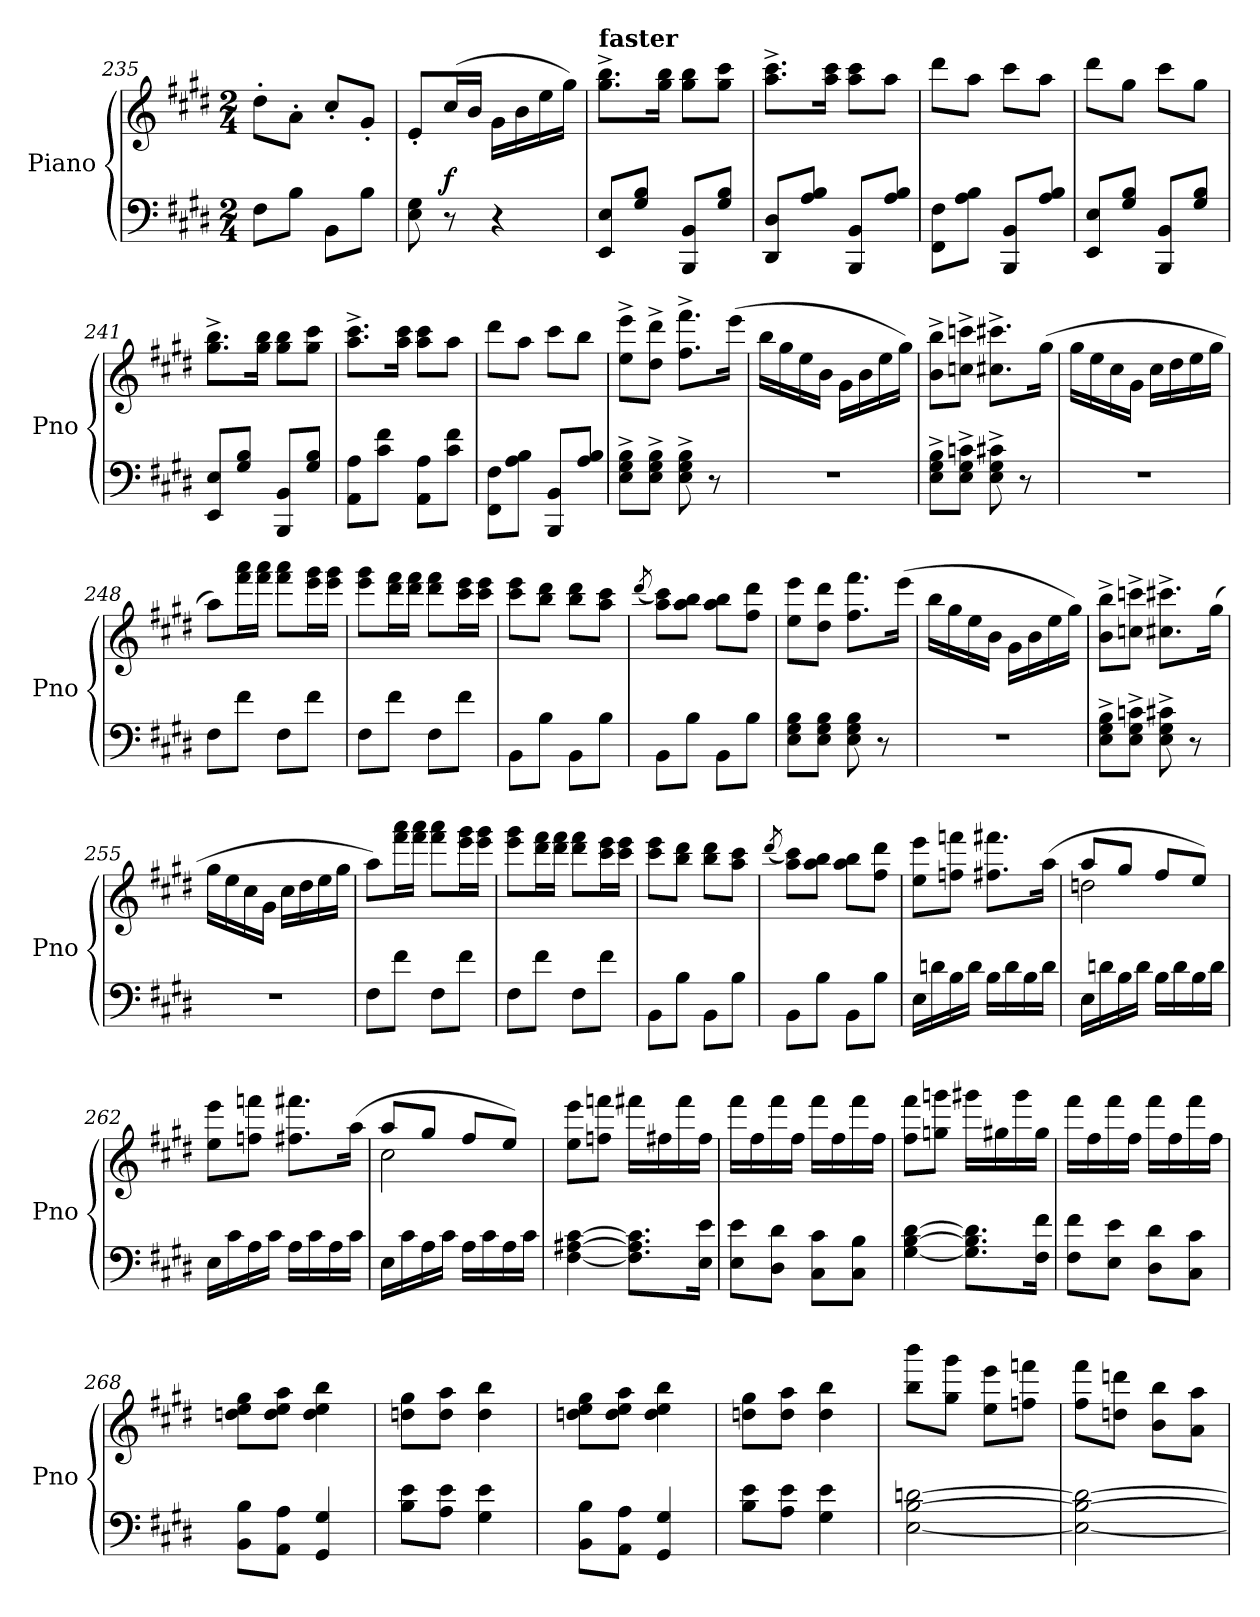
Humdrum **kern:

**kern	**kern	**dynam
*part1	*part1	*part1
*staff2	*staff1	*staff1/2
*I"Piano	*	*
*I'Pno	*	*
!!LO:LB:g=z
*clefF4	*clefG2	*
*k[f#c#g#d#]	*k[f#c#g#d#]	*
*M2/4	*M2/4	*
=235	=235	=235
8F#\L	8dd#'\L	.
8B\J	8a'\J	.
8BB\L	8cc#'/L	.
8B\J	8g#'/J	.
=236	=236	=236
8E\ 8G#\	8e'/L	.
!	!	!LO:DY:a=2
8r	(16cc#/L	f
.	16b/JJ	.
4r	16g#\LL	.
.	16b\	.
.	16ee\	.
.	16gg#\JJ)	.
=237	=237	=237
*	*MM160	*
!	!LO:TX:a:B:t=faster	!
8EE/ 8E/L	8.gg#\^ 8.bb\^L	.
8G#/ 8B/J	.	.
.	16gg#\ 16bb\Jk	.
8BBB/ 8BB/L	8gg#\ 8bb\L	.
8G#/ 8B/J	8gg#\ 8ccc#\J	.
=238	=238	=238
8DD#/ 8D#/L	8.aa\^ 8.ccc#\^L	.
8A/ 8B/J	.	.
.	16aa\ 16ccc#\Jk	.
8BBB/ 8BB/L	8aa\ 8ccc#\L	.
8A/ 8B/J	8aa\J	.
=239	=239	=239
8FF#\ 8F#\L	8ddd#\L	.
8A\ 8B\J	8aa\J	.
8BBB/ 8BB/L	8ccc#\L	.
8A/ 8B/J	8aa\J	.
=240	=240	=240
8EE/ 8E/L	8ddd#\L	.
8G#/ 8B/J	8gg#\J	.
8BBB/ 8BB/L	8ccc#\L	.
8G#/ 8B/J	8gg#\J	.
=241	=241	=241
8EE/ 8E/L	8.gg#\^ 8.bb\^L	.
8G#/ 8B/J	.	.
.	16gg#\ 16bb\Jk	.
8BBB/ 8BB/L	8gg#\ 8bb\L	.
8G#/ 8B/J	8gg#\ 8ccc#\J	.
=242	=242	=242
8AA\ 8A\L	8.aa\^ 8.ccc#\^L	.
8c#\ 8f#\J	.	.
.	16aa\ 16ccc#\Jk	.
8AA\ 8A\L	8aa\ 8ccc#\L	.
8c#\ 8f#\J	8aa\J	.
=243	=243	=243
8FF#\ 8F#\L	8ddd#\L	.
8A\ 8B\J	8aa\J	.
8BBB/ 8BB/L	8ccc#\L	.
8A/ 8B/J	8bb\J	.
!!LO:LB:g=z
=244	=244	=244
8E\^ 8G#\^ 8B\^L	8ee\^ 8eee\^L	.
8E\^ 8G#\^ 8B\^J	8dd#\^ 8ddd#\^J	.
8E\^ 8G#\^ 8B\^	8.ff#\^ 8.fff#\^L	.
8r	.	.
.	(16eee\Jk	.
=245	=245	=245
2r	16bb\LL	.
.	16gg#\	.
.	16ee\	.
.	16b\JJ	.
.	16g#\LL	.
.	16b\	.
.	16ee\	.
.	16gg#\JJ)	.
=246	=246	=246
8E\^ 8G#\^ 8B\^L	8b\^ 8bb\^L	.
8E\^ 8G#\^ 8cn\^J	8ccn\^ 8cccn\^J	.
8E\^ 8G#\^ 8c#X\^	8.cc#X\^ 8.ccc#X\^L	.
8r	.	.
.	(16gg#\Jk	.
=247	=247	=247
2r	16gg#\LL	.
.	16ee\	.
.	16cc#\	.
.	16g#\JJ	.
.	16cc#\LL	.
.	16dd#\	.
.	16ee\	.
.	16gg#\JJ	.
=248	=248	=248
8F#\L	8aa\L)	.
8f#\J	16fff#\ 16aaa\L	.
.	16fff#\ 16aaa\JJ	.
8F#\L	8fff#\ 8aaa\L	.
8f#\J	16eee\ 16ggg#\L	.
.	16eee\ 16ggg#\JJ	.
=249	=249	=249
8F#\L	8eee\ 8ggg#\L	.
8f#\J	16ddd#\ 16fff#\L	.
.	16ddd#\ 16fff#\JJ	.
8F#\L	8ddd#\ 8fff#\L	.
8f#\J	16ccc#\ 16eee\L	.
.	16ccc#\ 16eee\JJ	.
=250	=250	=250
8BB\L	8ccc#\ 8eee\L	.
8B\J	8bb\ 8ddd#\J	.
8BB\L	8bb\ 8ddd#\L	.
8B\J	8aa\ 8ccc#\J	.
!!LO:LB:g=z
=251	=251	=251
.	(8qddd#/	.
8BB\L	8aa\ 8ccc#\L)	.
8B\J	8aa\ 8bb\J	.
8BB\L	8aa\ 8bb\L	.
8B\J	8ff#\ 8ddd#\J	.
=252	=252	=252
8E\ 8G#\ 8B\L	8ee\ 8eee\L	.
8E\ 8G#\ 8B\J	8dd#\ 8ddd#\J	.
8E\ 8G#\ 8B\	8.ff#\ 8.fff#\L	.
8r	.	.
.	(16eee\Jk	.
=253	=253	=253
2r	16bb\LL	.
.	16gg#\	.
.	16ee\	.
.	16b\JJ	.
.	16g#\LL	.
.	16b\	.
.	16ee\	.
.	16gg#\JJ)	.
=254	=254	=254
8E\^ 8G#\^ 8B\^L	8b\^ 8bb\^L	.
8E\^ 8G#\^ 8cn\^J	8ccn\^ 8cccn\^J	.
8E\^ 8G#\^ 8c#X\^	8.cc#X\^ 8.ccc#X\^L	.
8r	.	.
.	(16gg#\Jk	.
=255	=255	=255
2r	16gg#\LL	.
.	16ee\	.
.	16cc#\	.
.	16g#\JJ	.
.	16cc#\LL	.
.	16dd#\	.
.	16ee\	.
.	16gg#\JJ	.
=256	=256	=256
8F#\L	8aa\L)	.
8f#\J	16fff#\ 16aaa\L	.
.	16fff#\ 16aaa\JJ	.
8F#\L	8fff#\ 8aaa\L	.
8f#\J	16eee\ 16ggg#\L	.
.	16eee\ 16ggg#\JJ	.
=257	=257	=257
8F#\L	8eee\ 8ggg#\L	.
8f#\J	16ddd#\ 16fff#\L	.
.	16ddd#\ 16fff#\JJ	.
8F#\L	8ddd#\ 8fff#\L	.
8f#\J	16ccc#\ 16eee\L	.
.	16ccc#\ 16eee\JJ	.
!!LO:LB:g=z
=258	=258	=258
8BB\L	8ccc#\ 8eee\L	.
8B\J	8bb\ 8ddd#\J	.
8BB\L	8bb\ 8ddd#\L	.
8B\J	8aa\ 8ccc#\J	.
=259	=259	=259
.	(8qddd#/	.
8BB\L	8aa\ 8ccc#\L)	.
8B\J	8aa\ 8bb\J	.
8BB\L	8aa\ 8bb\L	.
8B\J	8ff#\ 8ddd#\J	.
=260	=260	=260
16E\LL	8ee\ 8eee\L	.
16dn\	.	.
16B\	8ffn\ 8fffn\J	.
16d\JJ	.	.
16B\LL	8.ff#X\ 8.fff#X\L	.
16d\	.	.
16B\	.	.
16d\JJ	(16aa\Jk	.
=261	=261	=261
*	*^	*
16E\LL	8aa/L	2ddn\	.
16dn\	.	.	.
16B\	8gg#/J	.	.
16d\JJ	.	.	.
16B\LL	8ff#/L	.	.
16d\	.	.	.
16B\	8ee/J)	.	.
16d\JJ	.	.	.
*	*v	*v	*
=262	=262	=262
16E\LL	8ee\ 8eee\L	.
16c#\	.	.
16A\	8ffn\ 8fffn\J	.
16c#\JJ	.	.
16A\LL	8.ff#X\ 8.fff#X\L	.
16c#\	.	.
16A\	.	.
16c#\JJ	(16aa\Jk	.
=263	=263	=263
*	*^	*
16E\LL	8aa/L	2cc#\	.
16c#\	.	.	.
16A\	8gg#/J	.	.
16c#\JJ	.	.	.
16A\LL	8ff#/L	.	.
16c#\	.	.	.
16A\	8ee/J)	.	.
16c#\JJ	.	.	.
*	*v	*v	*
!!LO:LB:g=z
=264	=264	=264
[4F#\ [4A#X\ [4c#\	8ee\ 8eee\L	.
.	8ffn\ 8fffn\J	.
8.F#\] 8.A#\] 8.c#\]L	16fff#X\LL	.
.	16ff#X\	.
.	16fff#\	.
16E\ 16e\Jk	16ff#\JJ	.
=265	=265	=265
8E\ 8e\L	16fff#\LL	.
.	16ff#\	.
8D#\ 8d#\J	16fff#\	.
.	16ff#\JJ	.
8C#\ 8c#\L	16fff#\LL	.
.	16ff#\	.
8C#\ 8B\J	16fff#\	.
.	16ff#\JJ	.
=266	=266	=266
[4G#\ [4B\ [4d#\	8ff#\ 8fff#\L	.
.	8ggn\ 8gggn\J	.
8.G#\] 8.B\] 8.d#\]L	16ggg#X\LL	.
.	16gg#X\	.
.	16ggg#\	.
16F#\ 16f#\Jk	16gg#\JJ	.
=267	=267	=267
8F#\ 8f#\L	16fff#\LL	.
.	16ff#\	.
8E\ 8e\J	16fff#\	.
.	16ff#\JJ	.
8D#\ 8d#\L	16fff#\LL	.
.	16ff#\	.
8C#\ 8c#\J	16fff#\	.
.	16ff#\JJ	.
=268	=268	=268
8BB\ 8B\L	8ddn\ 8ee\ 8gg#\L	.
8AA\ 8A\J	8dd\ 8ee\ 8aa\J	.
4GG#/ 4G#/	4dd\ 4ee\ 4bb\	.
=269	=269	=269
8B\ 8e\L	8ddn\ 8gg#\L	.
8A\ 8e\J	8dd\ 8aa\J	.
4G#\ 4e\	4dd\ 4bb\	.
=270	=270	=270
8BB\ 8B\L	8ddn\ 8ee\ 8gg#\L	.
8AA\ 8A\J	8dd\ 8ee\ 8aa\J	.
4GG#/ 4G#/	4dd\ 4ee\ 4bb\	.
=271	=271	=271
8B\ 8e\L	8ddn\ 8gg#\L	.
8A\ 8e\J	8dd\ 8aa\J	.
4G#\ 4e\	4dd\ 4bb\	.
!!LO:LB:g=z
=272	=272	=272
[2E\ [2B\ [2dn\	8bb\ 8bbb\L	.
.	8gg#\ 8ggg#\J	.
.	8ee\ 8eee\L	.
.	8ffn\ 8fffn\J	.
=273	=273	=273
2E\_ 2B\_ 2d\_	8ff#\ 8fff#\L	.
.	8ddn\ 8dddn\J	.
.	8b\ 8bb\L	.
.	8a\ 8aa\J	.
=	=	=
*-	*-	*-
